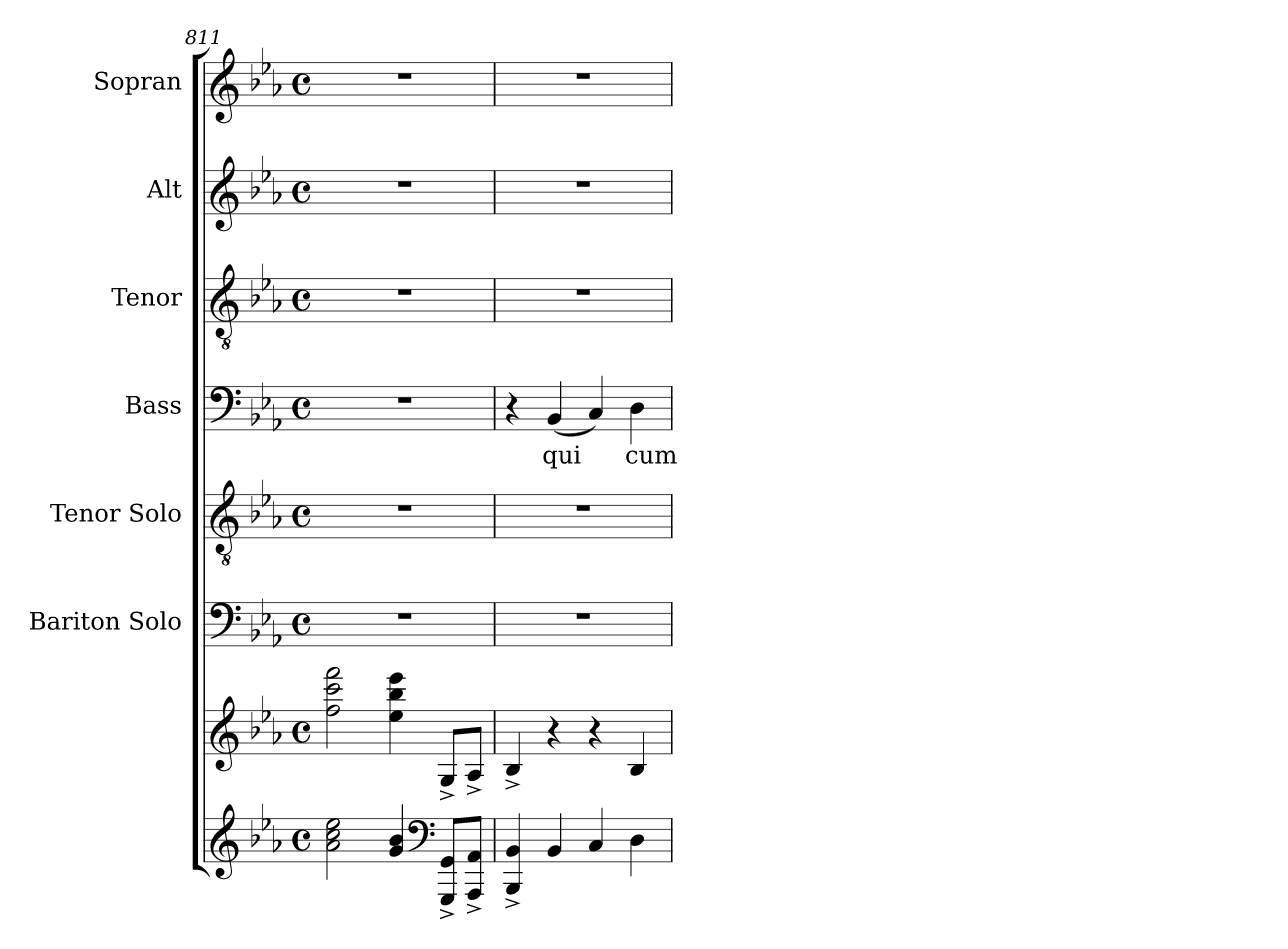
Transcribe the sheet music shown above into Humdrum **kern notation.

**kern	**kern	**kern	**kern	**kern	**text	**kern	**kern	**kern
*part7	*part7	*part6	*part5	*part4	*part4	*part3	*part2	*part1
*staff8	*staff7	*staff6	*staff5	*staff4	*staff4	*staff3	*staff2	*staff1
*	*	*I"Bariton Solo	*I"Tenor Solo	*I"Bass	*	*I"Tenor	*I"Alt	*I"Sopran
*	*	*	*	*I'B.	*	*I'T.	*I'A.	*I'S.
*clefG2	*clefG2	*clefF4	*clefGv2	*clefF4	*	*clefGv2	*clefG2	*clefG2
*k[b-e-a-]	*k[b-e-a-]	*k[b-e-a-]	*k[b-e-a-]	*k[b-e-a-]	*	*k[b-e-a-]	*k[b-e-a-]	*k[b-e-a-]
*E-:	*E-:	*E-:	*E-:	*E-:	*	*E-:	*E-:	*E-:
*M4/4	*M4/4	*M4/4	*M4/4	*M4/4	*	*M4/4	*M4/4	*M4/4
*met(c)	*met(c)	*met(c)	*met(c)	*met(c)	*	*met(c)	*met(c)	*met(c)
=811	=811	=811	=811	=811	=811	=811	=811	=811
2a-\ 2cc\ 2ee-\	2ff\ 2ccc\ 2fff\	1r	1r	1r	.	1r	1r	1r
4g/ 4b-/	4ee-\ 4bb-\ 4eee-\	.	.	.	.	.	.	.
*clefF4	*	*	*	*	*	*	*	*
8GGG/^< 8GG/^<L	8G^</L	.	.	.	.	.	.	.
8AAA-/^< 8AA-/^<J	8A-^</J	.	.	.	.	.	.	.
=812	=812	=812	=812	=812	=812	=812	=812	=812
4BBB-/^< 4BB-/^<	4B-^</	1r	1r	4r	.	1r	1r	1r
!	!	!	!	!	!LO:LY:b	!	!	!
4BB-/	4r	.	.	(<4BB-/	qui	.	.	.
4C/	4r	.	.	4C/)	.	.	.	.
!	!	!	!	!	!LO:LY:b	!	!	!
4D\	4B-/	.	.	4D\	cum	.	.	.
=	=	=	=	=	=	=	=	=
*-	*-	*-	*-	*-	*-	*-	*-	*-
